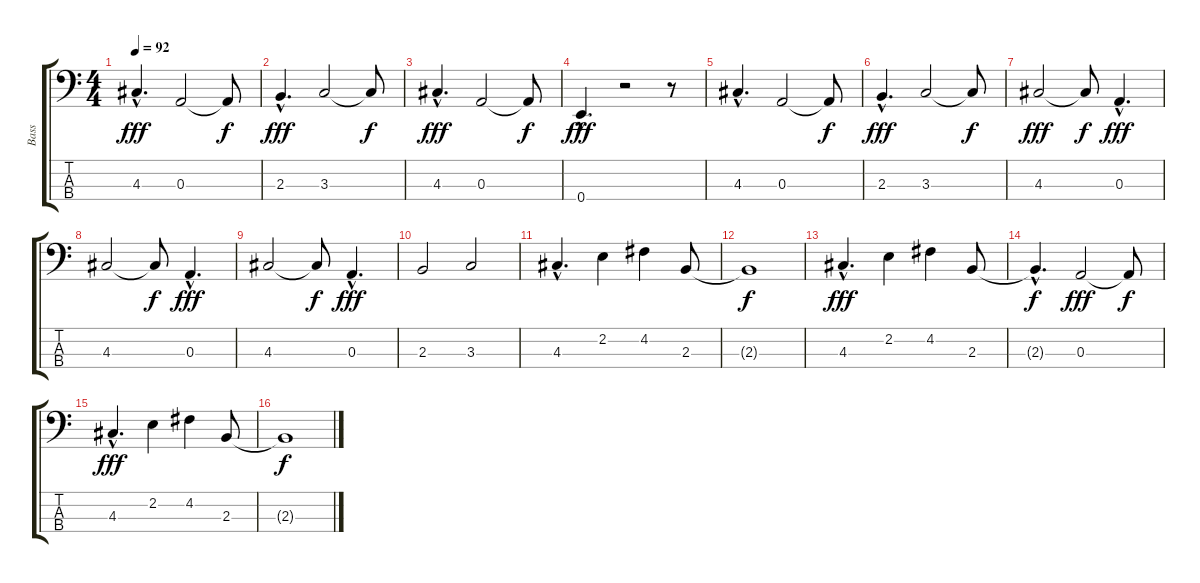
\track ("Bass" "Bass") {instrument electricbassfinger}
\staff {score tabs}
\tuning (G2 D2 A1 E1) {hide}
\ts (4 4)
\tempo 92
\clef f4
\ks c
4.3{hac}.4{d dy fff} 0.3.2 0.3{t}.8{dy f} |
2.3{hac}.4{d dy fff} 3.3.2 3.3{t}.8{dy f} |
4.3{hac}.4{d dy fff} 0.3.2 0.3{t}.8{dy f} |
0.4{hac}.4{d dy fff} r.2 r.8 |
4.3{hac}.4{d} 0.3.2 0.3{t}.8{dy f} |
2.3{hac}.4{d dy fff} 3.3.2 3.3{t}.8{dy f} |
4.3.2{dy fff} 4.3{t}.8{dy f} 0.3{hac}.4{d dy fff} |
4.3.2 4.3{t}.8{dy f} 0.3{hac}.4{d dy fff} |
4.3.2 4.3{t}.8{dy f} 0.3{hac}.4{d dy fff} |
2.3.2 3.3.2 |
4.3{hac}.4{d} 2.2.4 4.2.4 2.3.8 |
2.3{t}.1{dy f} |
4.3{hac}.4{d dy fff} 2.2.4 4.2.4 2.3.8 |
2.3{hac t}.4{d dy f} 0.3.2{dy fff} 0.3{t}.8{dy f} |
4.3{hac}.4{d dy fff} 2.2.4 4.2.4 2.3.8 |
2.3{t}.1{dy f}
